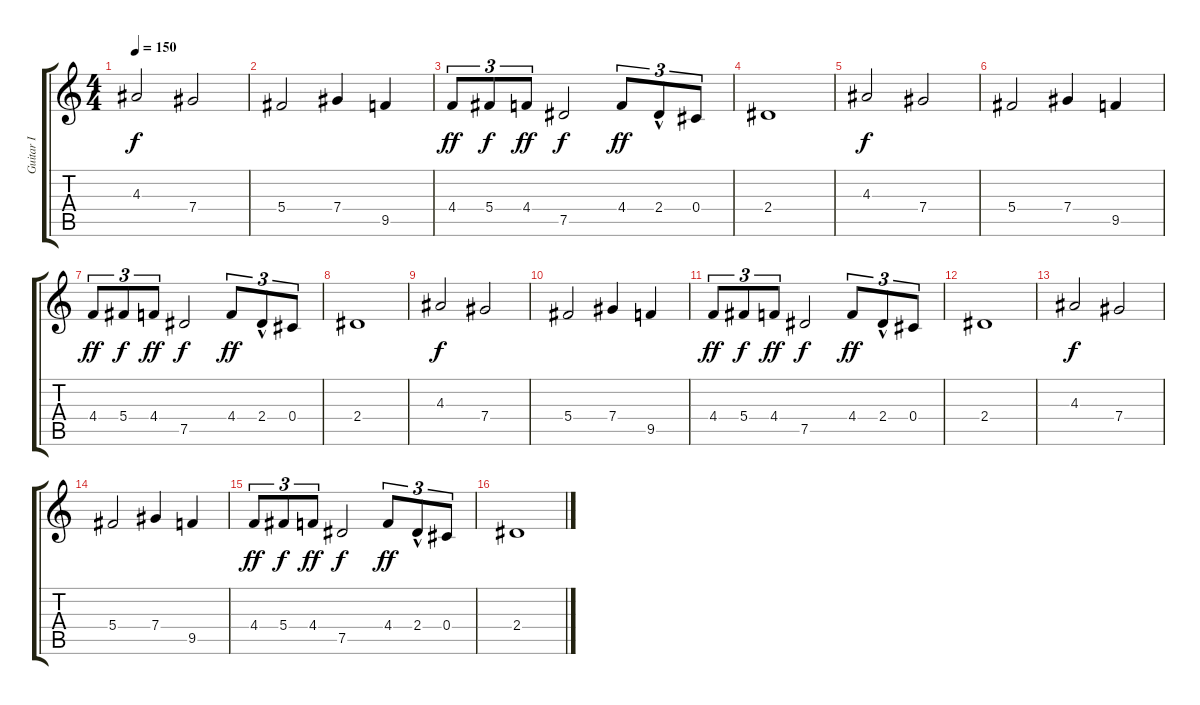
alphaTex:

\track ("Guitar I" "Guitar I") {instrument distortionguitar}
\staff {score tabs}
\tuning (Eb4 Bb3 Gb3 Db3 Ab2 Eb2) {hide}
\ts (4 4)
\tempo 150
\clef g2
\ks c
4.3.2{dy f} 7.4.2 |
5.4.2 7.4.4 9.5.4 |
4.4.8{tu (3 2) dy ff} 5.4.8{tu (3 2) dy f} 4.4.8{tu (3 2) dy ff} 7.5.2{dy f} 4.4.8{tu (3 2) dy ff} 2.4{hac}.8{tu (3 2)} 0.4.8{tu (3 2)} |
2.4.1 |
4.3.2{dy f} 7.4.2 |
5.4.2 7.4.4 9.5.4 |
4.4.8{tu (3 2) dy ff} 5.4.8{tu (3 2) dy f} 4.4.8{tu (3 2) dy ff} 7.5.2{dy f} 4.4.8{tu (3 2) dy ff} 2.4{hac}.8{tu (3 2)} 0.4.8{tu (3 2)} |
2.4.1 |
4.3.2{dy f} 7.4.2 |
5.4.2 7.4.4 9.5.4 |
4.4.8{tu (3 2) dy ff} 5.4.8{tu (3 2) dy f} 4.4.8{tu (3 2) dy ff} 7.5.2{dy f} 4.4.8{tu (3 2) dy ff} 2.4{hac}.8{tu (3 2)} 0.4.8{tu (3 2)} |
2.4.1 |
4.3.2{dy f} 7.4.2 |
5.4.2 7.4.4 9.5.4 |
4.4.8{tu (3 2) dy ff} 5.4.8{tu (3 2) dy f} 4.4.8{tu (3 2) dy ff} 7.5.2{dy f} 4.4.8{tu (3 2) dy ff} 2.4{hac}.8{tu (3 2)} 0.4.8{tu (3 2)} |
2.4.1
